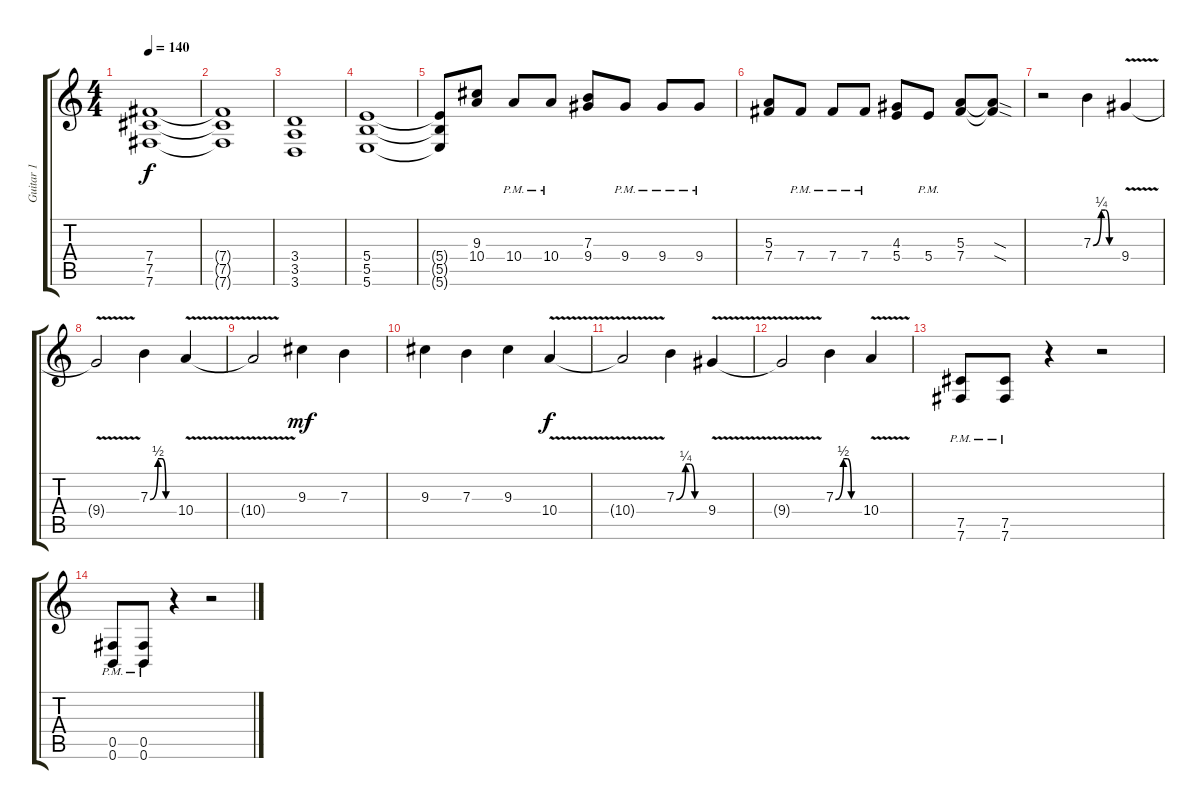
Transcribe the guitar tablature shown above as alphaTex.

\track ("Guitar 1" "Guitar 1") {instrument distortionguitar}
\staff {score tabs}
\tuning (Db4 Ab3 E3 B2 Gb2 B1) {hide}
\ts (4 4)
\tempo 140
\clef g2
\ks c
(7.4 7.5 7.6).1{dy f} |
(7.4{t} 7.5{t} 7.6{t}).1 |
(3.4 3.5 3.6).1 |
(5.4 5.5 5.6).1 |
(5.4{t} 5.5{t} 5.6{t}).8 (9.3 10.4).8 10.4{pm}.8 10.4{pm}.8 (7.3 9.4).8 9.4{pm}.8 9.4{pm}.8 9.4{pm}.8 |
(5.3 7.4).8 7.4{pm}.8 7.4{pm}.8 7.4{pm}.8 (4.3 5.4).8 5.4{pm}.8 (5.3 7.4).8 (5.3{sod t} 7.4{sod t}).8 |
r.2 7.3{be (custom 0 0 20 1 30 1 40 0 60 0)}.4 9.4{v}.4 |
9.4{t}.2 7.3{be (custom 0 0 20 2 30 2 40 0 60 0)}.4 10.4{v}.4 |
10.4{t}.2 9.3.4{dy mf} 7.3.4 |
9.3.4 7.3.4 9.3.4 10.4{v}.4{dy f} |
10.4{t}.2 7.3{be (custom 0 0 20 1 30 1 40 0 60 0)}.4 9.4{v}.4 |
9.4{t}.2 7.3{be (custom 0 0 20 2 30 2 40 0 60 0)}.4 10.4{v}.4 |
(7.5{pm} 7.6{pm}).8 (7.5{pm} 7.6{pm}).8 r.4 r.2 |
(0.5{pm} 0.6{pm}).8 (0.5{pm} 0.6{pm}).8 r.4 r.2
